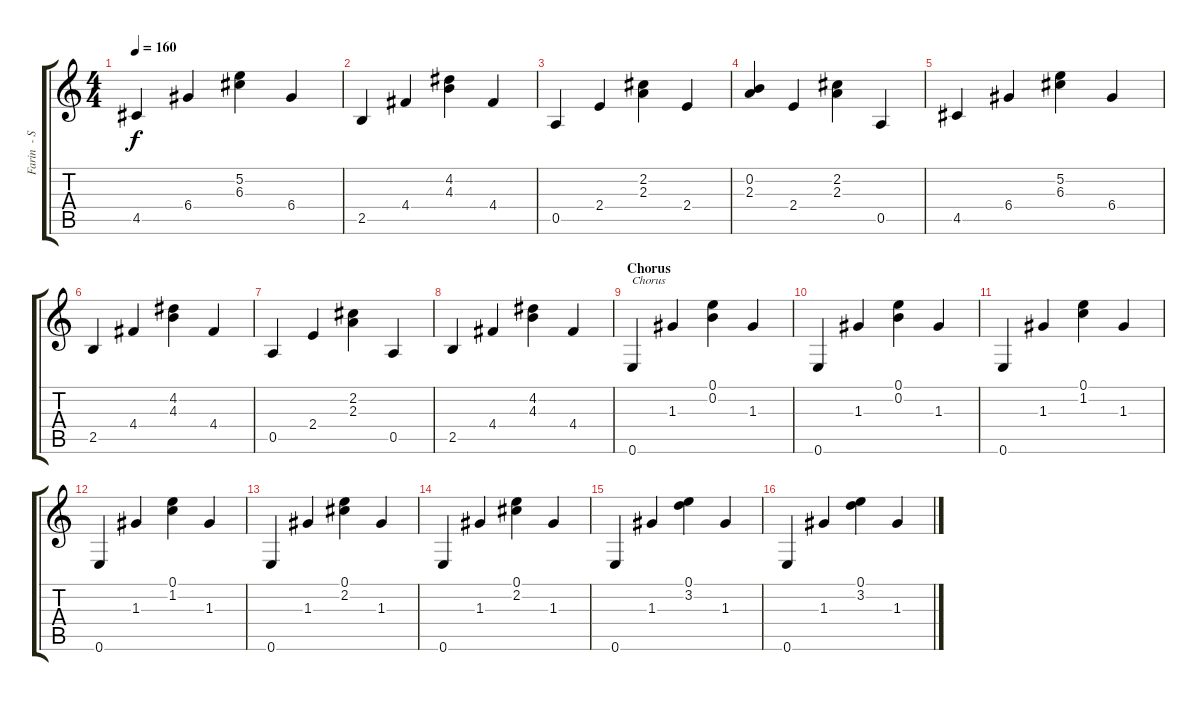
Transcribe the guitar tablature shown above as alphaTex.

\track ("Farin  - Semiacoustic" "Farin  - S") {instrument acousticguitarsteel}
\staff {score tabs}
\tuning (E4 B3 G3 D3 A2 E2) {hide}
\ts (4 4)
\tempo 160
\clef g2
\ks c
4.5.4{dy f} 6.4.4 (5.2 6.3).4 6.4.4 |
2.5.4 4.4.4 (4.2 4.3).4 4.4.4 |
0.5.4 2.4.4 (2.2 2.3).4 2.4.4 |
(0.2 2.3).4 2.4.4 (2.2 2.3).4 0.5.4 |
4.5.4 6.4.4 (5.2 6.3).4 6.4.4 |
2.5.4 4.4.4 (4.2 4.3).4 4.4.4 |
0.5.4 2.4.4 (2.2 2.3).4 0.5.4 |
2.5.4 4.4.4 (4.2 4.3).4 4.4.4 |
\section ("" "Chorus")
0.6.4{txt "Chorus"} 1.3.4 (0.1 0.2).4 1.3.4 |
0.6.4 1.3.4 (0.1 0.2).4 1.3.4 |
0.6.4 1.3.4 (0.1 1.2).4 1.3.4 |
0.6.4 1.3.4 (0.1 1.2).4 1.3.4 |
0.6.4 1.3.4 (0.1 2.2).4 1.3.4 |
0.6.4 1.3.4 (0.1 2.2).4 1.3.4 |
0.6.4 1.3.4 (0.1 3.2).4 1.3.4 |
0.6.4 1.3.4 (0.1 3.2).4 1.3.4
